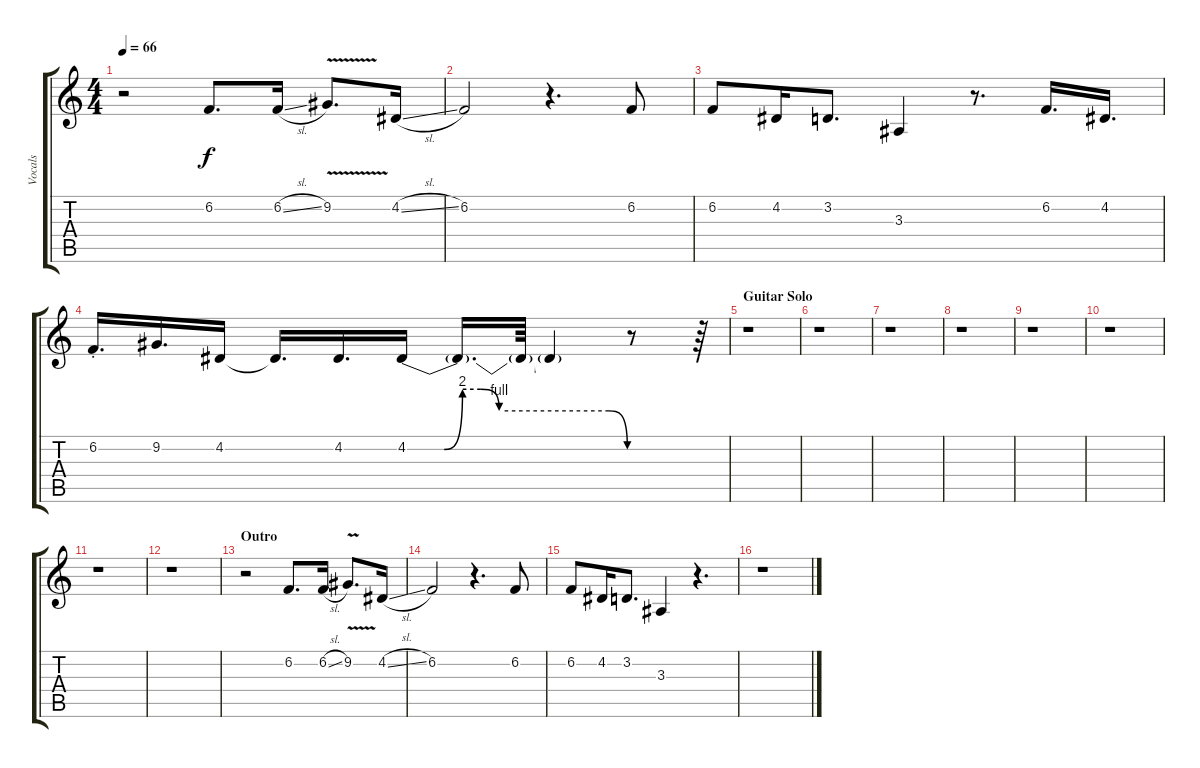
\track ("Vocals" "Vocals") {instrument sopranosax}
\staff {score tabs}
\tuning (E4 B3 G3 D3 A2 E2) {hide}
\ts (4 4)
\tempo 66
\clef g2
\ks c
r.2{dy f} 6.2.8{d} 6.2{sl}.16 9.2{v}.8{d} 4.2{sl}.16 |
6.2.2 r.4{d} 6.2.8 |
6.2.8 4.2.16 3.2.8{d} 3.3.4 r.8{d} 6.2.16{d} 4.2.16{d} |
6.2{st}.16{d} 9.2.16{d} 4.2.16 4.2{t}.16{d} 4.2.16{d} 4.2{be (custom 0 0 5 0 10 0 15 8 20 8 25 4 55 4 60 0)}.16 4.2{t}.16{d} 4.2{t}.64 4.2{t}.4 r.8 r.64 |
\section ("" "Guitar Solo")
r.1 |
r.1 |
r.1 |
r.1 |
r.1 |
r.1 |
r.1 |
r.1 |
\section ("" "Outro")
r.2{instrument altosax} 6.2.8{d} 6.2{sl}.16 9.2{v}.8{d} 4.2{sl}.16 |
6.2.2 r.4{d} 6.2.8 |
6.2.8 4.2.16 3.2.8{d} 3.3.4 r.4{d} |
r.1
